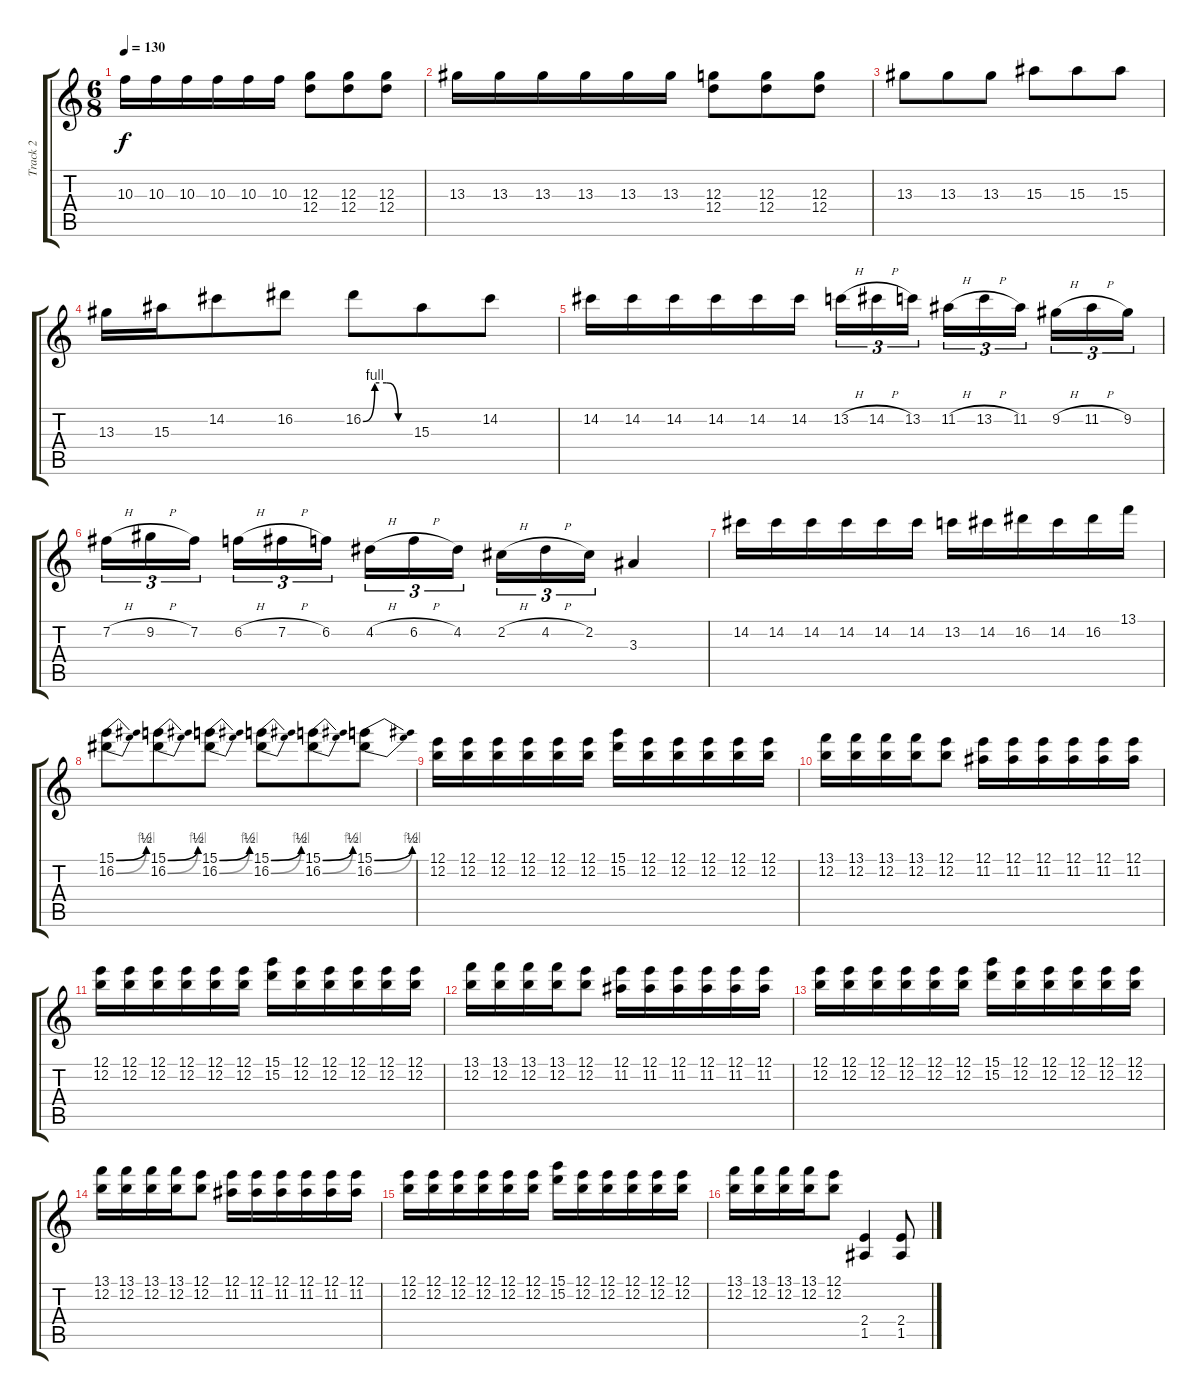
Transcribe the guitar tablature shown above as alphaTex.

\track ("Track 2" "Track 2") {instrument distortionguitar}
\staff {score tabs}
\tuning (E4 B3 G3 D3 A2 E2) {hide}
\ts (6 8)
\tempo 130
\clef g2
\ks c
10.3.16{dy f} 10.3.16 10.3.16 10.3.16 10.3.16 10.3.16 (12.3 12.4).8 (12.3 12.4).8 (12.3 12.4).8 |
13.3.16 13.3.16 13.3.16 13.3.16 13.3.16 13.3.16 (12.3 12.4).8 (12.3 12.4).8 (12.3 12.4).8 |
13.3.8 13.3.8 13.3.8 15.3.8 15.3.8 15.3.8 |
13.3.16 15.3.16 14.2.8 16.2.8 16.2{be (custom 0 0 15 4 30 4 45 0 60 0)}.8 15.3.8 14.2.8 |
14.2.16 14.2.16 14.2.16 14.2.16 14.2.16 14.2.16 13.2{h}.16{tu (3 2)} 14.2{h}.16{tu (3 2)} 13.2.16{tu (3 2)} 11.2{h}.16{tu (3 2)} 13.2{h}.16{tu (3 2)} 11.2.16{tu (3 2)} 9.2{h}.16{tu (3 2)} 11.2{h}.16{tu (3 2)} 9.2.16{tu (3 2)} |
7.2{h}.16{tu (3 2)} 9.2{h}.16{tu (3 2)} 7.2.16{tu (3 2)} 6.2{h}.16{tu (3 2)} 7.2{h}.16{tu (3 2)} 6.2.16{tu (3 2)} 4.2{h}.16{tu (3 2)} 6.2{h}.16{tu (3 2)} 4.2.16{tu (3 2)} 2.2{h}.16{tu (3 2)} 4.2{h}.16{tu (3 2)} 2.2.16{tu (3 2)} 3.3.4 |
14.2.16 14.2.16 14.2.16 14.2.16 14.2.16 14.2.16 13.2.16 14.2.16 16.2.16 14.2.16 16.2.16 13.1.16 |
(15.1{be (bend 0 0 60 2)} 16.2{be (bend 0 0 60 4)}).8 (15.1{be (bend 0 0 60 2)} 16.2{be (bend 0 0 60 4)}).8 (15.1{be (bend 0 0 60 2)} 16.2{be (bend 0 0 60 4)}).8 (15.1{be (bend 0 0 60 2)} 16.2{be (bend 0 0 60 4)}).8 (15.1{be (bend 0 0 60 2)} 16.2{be (bend 0 0 60 4)}).8 (15.1{be (bend 0 0 60 2)} 16.2{be (bend 0 0 60 4)}).8 |
(12.1 12.2).16 (12.1 12.2).16 (12.1 12.2).16 (12.1 12.2).16 (12.1 12.2).16 (12.1 12.2).16 (15.1 15.2).16 (12.1 12.2).16 (12.1 12.2).16 (12.1 12.2).16 (12.1 12.2).16 (12.1 12.2).16 |
(13.1 12.2).16 (13.1 12.2).16 (13.1 12.2).16 (13.1 12.2).16 (12.1 12.2).8 (12.1 11.2).16 (12.1 11.2).16 (12.1 11.2).16 (12.1 11.2).16 (12.1 11.2).16 (12.1 11.2).16 |
(12.1 12.2).16 (12.1 12.2).16 (12.1 12.2).16 (12.1 12.2).16 (12.1 12.2).16 (12.1 12.2).16 (15.1 15.2).16 (12.1 12.2).16 (12.1 12.2).16 (12.1 12.2).16 (12.1 12.2).16 (12.1 12.2).16 |
(13.1 12.2).16 (13.1 12.2).16 (13.1 12.2).16 (13.1 12.2).16 (12.1 12.2).8 (12.1 11.2).16 (12.1 11.2).16 (12.1 11.2).16 (12.1 11.2).16 (12.1 11.2).16 (12.1 11.2).16 |
(12.1 12.2).16 (12.1 12.2).16 (12.1 12.2).16 (12.1 12.2).16 (12.1 12.2).16 (12.1 12.2).16 (15.1 15.2).16 (12.1 12.2).16 (12.1 12.2).16 (12.1 12.2).16 (12.1 12.2).16 (12.1 12.2).16 |
(13.1 12.2).16 (13.1 12.2).16 (13.1 12.2).16 (13.1 12.2).16 (12.1 12.2).8 (12.1 11.2).16 (12.1 11.2).16 (12.1 11.2).16 (12.1 11.2).16 (12.1 11.2).16 (12.1 11.2).16 |
(12.1 12.2).16 (12.1 12.2).16 (12.1 12.2).16 (12.1 12.2).16 (12.1 12.2).16 (12.1 12.2).16 (15.1 15.2).16 (12.1 12.2).16 (12.1 12.2).16 (12.1 12.2).16 (12.1 12.2).16 (12.1 12.2).16 |
(13.1 12.2).16 (13.1 12.2).16 (13.1 12.2).16 (13.1 12.2).16 (12.1 12.2).8 (2.4 1.5).4 (2.4 1.5).8
